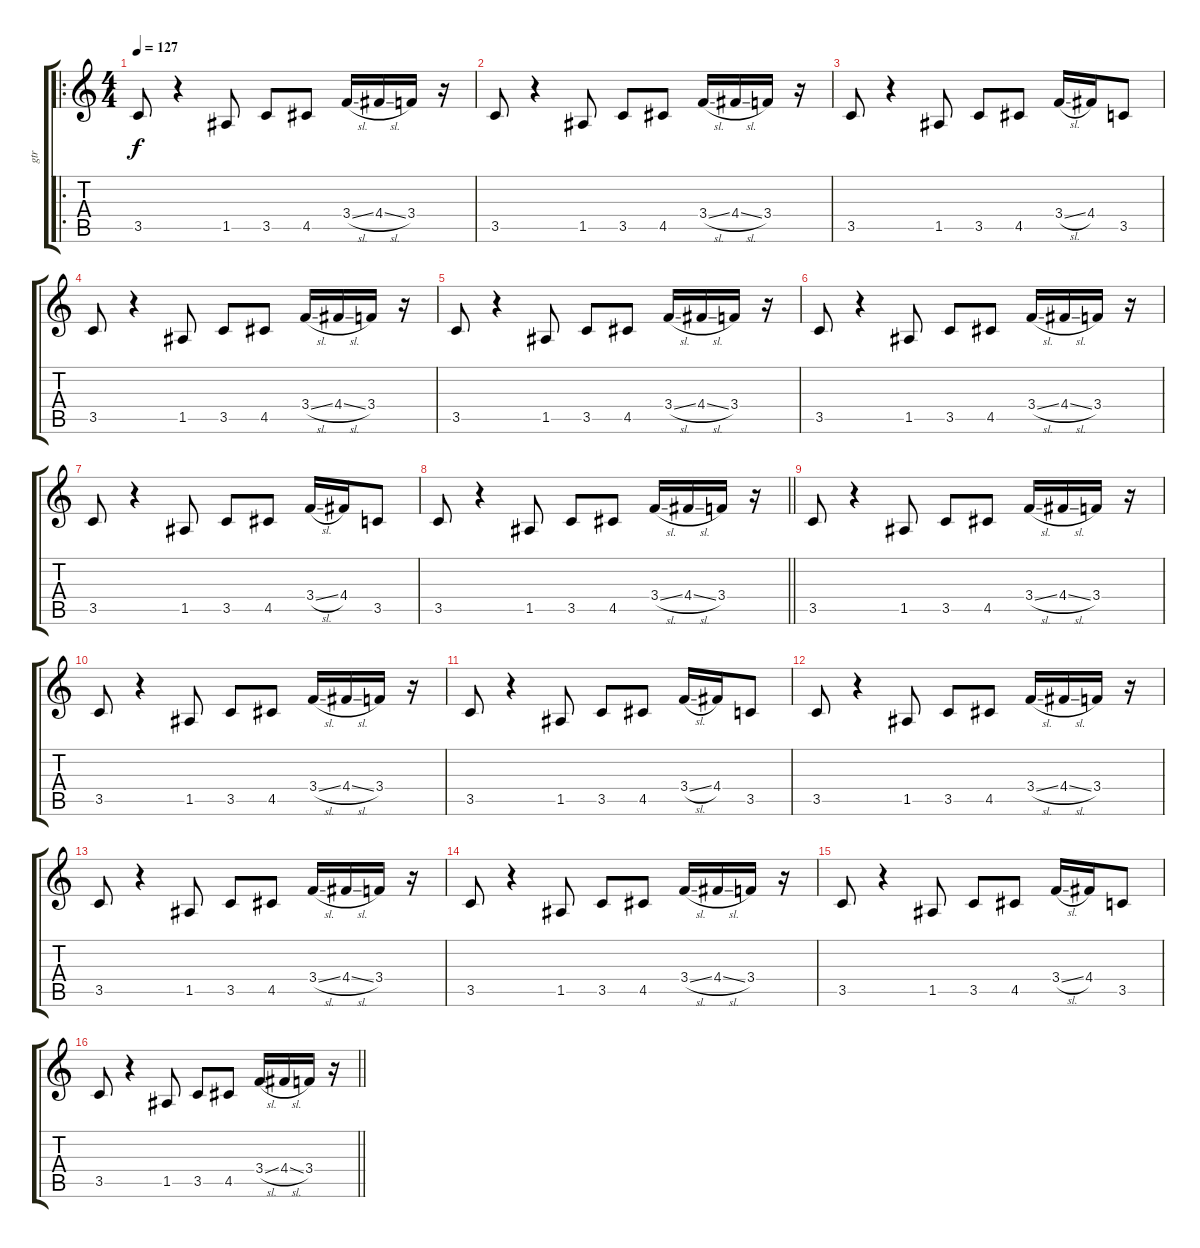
\track ("gtr" "gtr") {instrument overdrivenguitar}
\staff {score tabs}
\tuning (E4 B3 G3 D3 A2 E2) {hide}
\ro
\ts (4 4)
\tempo 127
\clef g2
\ks c
3.5.8{dy f} r.4 1.5.8 3.5.8 4.5.8 3.4{sl}.16 4.4{sl}.16 3.4.16 r.16 |
3.5.8 r.4 1.5.8 3.5.8 4.5.8 3.4{sl}.16 4.4{sl}.16 3.4.16 r.16 |
3.5.8 r.4 1.5.8 3.5.8 4.5.8 3.4{sl}.16 4.4.16 3.5.8 |
3.5.8 r.4 1.5.8 3.5.8 4.5.8 3.4{sl}.16 4.4{sl}.16 3.4.16 r.16 |
3.5.8 r.4 1.5.8 3.5.8 4.5.8 3.4{sl}.16 4.4{sl}.16 3.4.16 r.16 |
3.5.8 r.4 1.5.8 3.5.8 4.5.8 3.4{sl}.16 4.4{sl}.16 3.4.16 r.16 |
3.5.8 r.4 1.5.8 3.5.8 4.5.8 3.4{sl}.16 4.4.16 3.5.8 |
\barLineRight lightlight
3.5.8 r.4 1.5.8 3.5.8 4.5.8 3.4{sl}.16 4.4{sl}.16 3.4.16 r.16 |
3.5.8 r.4 1.5.8 3.5.8 4.5.8 3.4{sl}.16 4.4{sl}.16 3.4.16 r.16 |
3.5.8 r.4 1.5.8 3.5.8 4.5.8 3.4{sl}.16 4.4{sl}.16 3.4.16 r.16 |
3.5.8 r.4 1.5.8 3.5.8 4.5.8 3.4{sl}.16 4.4.16 3.5.8 |
3.5.8 r.4 1.5.8 3.5.8 4.5.8 3.4{sl}.16 4.4{sl}.16 3.4.16 r.16 |
3.5.8 r.4 1.5.8 3.5.8 4.5.8 3.4{sl}.16 4.4{sl}.16 3.4.16 r.16 |
3.5.8 r.4 1.5.8 3.5.8 4.5.8 3.4{sl}.16 4.4{sl}.16 3.4.16 r.16 |
3.5.8 r.4 1.5.8 3.5.8 4.5.8 3.4{sl}.16 4.4.16 3.5.8 |
\barLineRight lightlight
3.5.8 r.4 1.5.8 3.5.8 4.5.8 3.4{sl}.16 4.4{sl}.16 3.4.16 r.16
